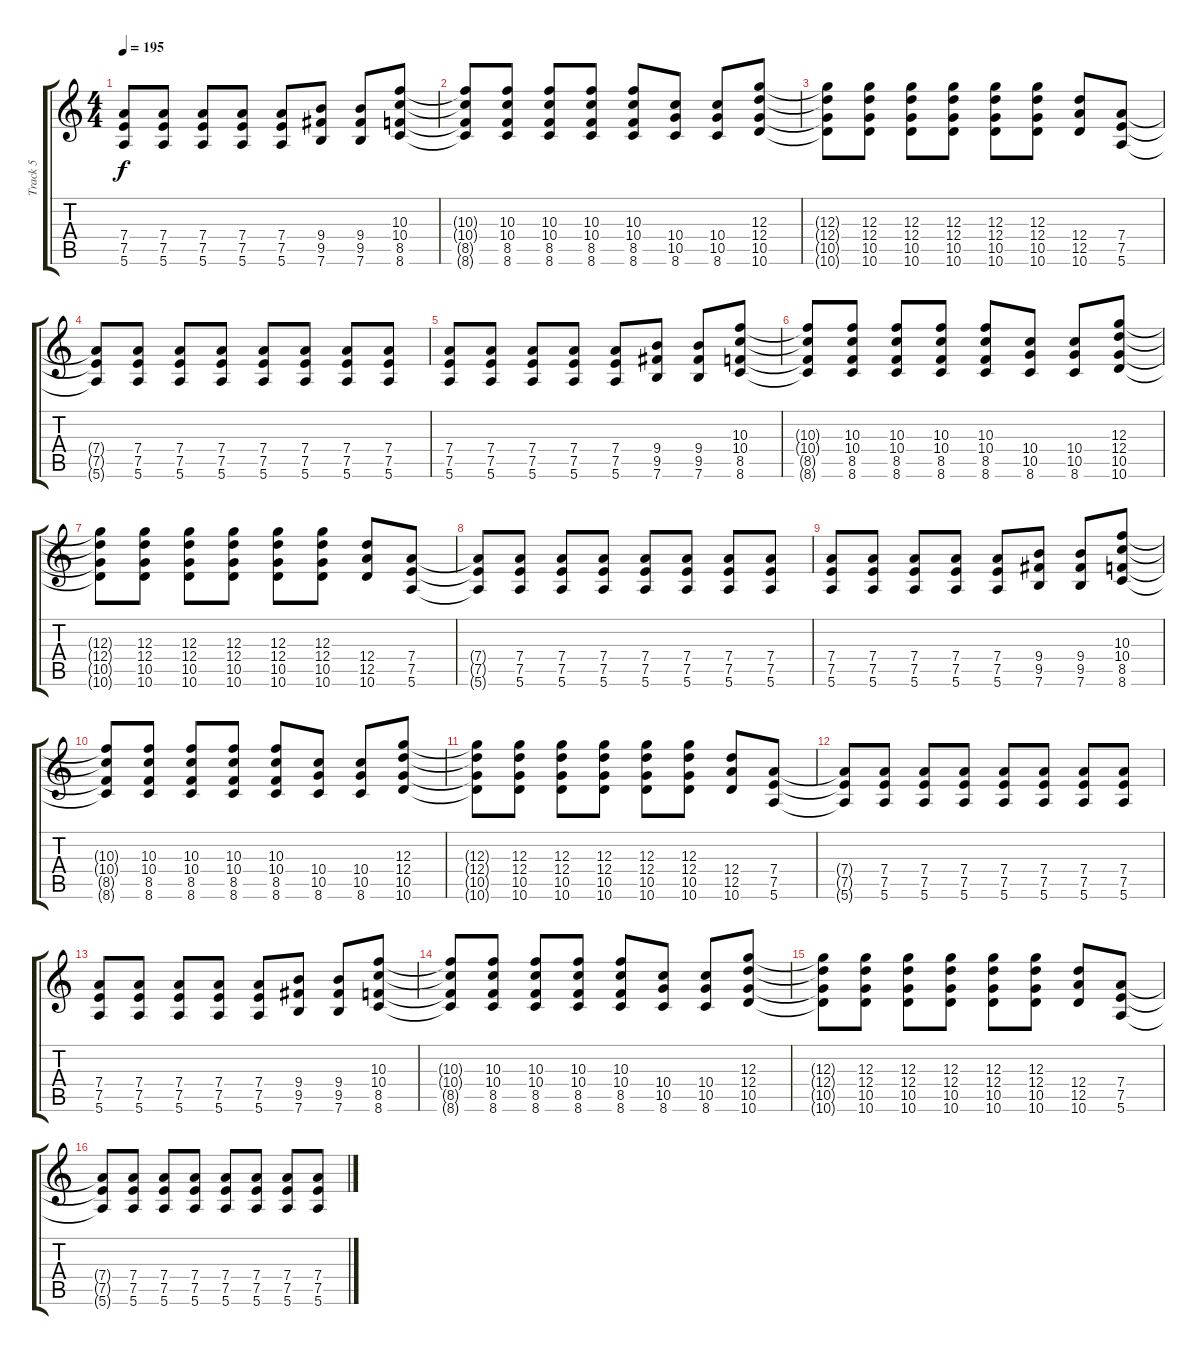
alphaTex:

\track ("Track 5" "Track 5") {instrument distortionguitar}
\staff {score tabs}
\tuning (E4 B3 G3 D3 A2 E2) {hide}
\ts (4 4)
\tempo 195
\clef g2
\ks c
(7.4 7.5 5.6).8{dy f} (7.4 7.5 5.6).8 (7.4 7.5 5.6).8 (7.4 7.5 5.6).8 (7.4 7.5 5.6).8 (9.4 9.5 7.6).8 (9.4 9.5 7.6).8 (10.3 10.4 8.5 8.6).8 |
(10.3{t} 10.4{t} 8.5{t} 8.6{t}).8 (10.3 10.4 8.5 8.6).8 (10.3 10.4 8.5 8.6).8 (10.3 10.4 8.5 8.6).8 (10.3 10.4 8.5 8.6).8 (10.4 10.5 8.6).8 (10.4 10.5 8.6).8 (12.3 12.4 10.5 10.6).8 |
(12.3{t} 12.4{t} 10.5{t} 10.6{t}).8 (12.3 12.4 10.5 10.6).8 (12.3 12.4 10.5 10.6).8 (12.3 12.4 10.5 10.6).8 (12.3 12.4 10.5 10.6).8 (12.3 12.4 10.5 10.6).8 (12.4 12.5 10.6).8 (7.4 7.5 5.6).8 |
(7.4{t} 7.5{t} 5.6{t}).8 (7.4 7.5 5.6).8 (7.4 7.5 5.6).8 (7.4 7.5 5.6).8 (7.4 7.5 5.6).8 (7.4 7.5 5.6).8 (7.4 7.5 5.6).8 (7.4 7.5 5.6).8 |
(7.4 7.5 5.6).8 (7.4 7.5 5.6).8 (7.4 7.5 5.6).8 (7.4 7.5 5.6).8 (7.4 7.5 5.6).8 (9.4 9.5 7.6).8 (9.4 9.5 7.6).8 (10.3 10.4 8.5 8.6).8 |
(10.3{t} 10.4{t} 8.5{t} 8.6{t}).8 (10.3 10.4 8.5 8.6).8 (10.3 10.4 8.5 8.6).8 (10.3 10.4 8.5 8.6).8 (10.3 10.4 8.5 8.6).8 (10.4 10.5 8.6).8 (10.4 10.5 8.6).8 (12.3 12.4 10.5 10.6).8 |
(12.3{t} 12.4{t} 10.5{t} 10.6{t}).8 (12.3 12.4 10.5 10.6).8 (12.3 12.4 10.5 10.6).8 (12.3 12.4 10.5 10.6).8 (12.3 12.4 10.5 10.6).8 (12.3 12.4 10.5 10.6).8 (12.4 12.5 10.6).8 (7.4 7.5 5.6).8 |
(7.4{t} 7.5{t} 5.6{t}).8 (7.4 7.5 5.6).8 (7.4 7.5 5.6).8 (7.4 7.5 5.6).8 (7.4 7.5 5.6).8 (7.4 7.5 5.6).8 (7.4 7.5 5.6).8 (7.4 7.5 5.6).8 |
(7.4 7.5 5.6).8 (7.4 7.5 5.6).8 (7.4 7.5 5.6).8 (7.4 7.5 5.6).8 (7.4 7.5 5.6).8 (9.4 9.5 7.6).8 (9.4 9.5 7.6).8 (10.3 10.4 8.5 8.6).8 |
(10.3{t} 10.4{t} 8.5{t} 8.6{t}).8 (10.3 10.4 8.5 8.6).8 (10.3 10.4 8.5 8.6).8 (10.3 10.4 8.5 8.6).8 (10.3 10.4 8.5 8.6).8 (10.4 10.5 8.6).8 (10.4 10.5 8.6).8 (12.3 12.4 10.5 10.6).8 |
(12.3{t} 12.4{t} 10.5{t} 10.6{t}).8 (12.3 12.4 10.5 10.6).8 (12.3 12.4 10.5 10.6).8 (12.3 12.4 10.5 10.6).8 (12.3 12.4 10.5 10.6).8 (12.3 12.4 10.5 10.6).8 (12.4 12.5 10.6).8 (7.4 7.5 5.6).8 |
(7.4{t} 7.5{t} 5.6{t}).8 (7.4 7.5 5.6).8 (7.4 7.5 5.6).8 (7.4 7.5 5.6).8 (7.4 7.5 5.6).8 (7.4 7.5 5.6).8 (7.4 7.5 5.6).8 (7.4 7.5 5.6).8 |
(7.4 7.5 5.6).8 (7.4 7.5 5.6).8 (7.4 7.5 5.6).8 (7.4 7.5 5.6).8 (7.4 7.5 5.6).8 (9.4 9.5 7.6).8 (9.4 9.5 7.6).8 (10.3 10.4 8.5 8.6).8 |
(10.3{t} 10.4{t} 8.5{t} 8.6{t}).8 (10.3 10.4 8.5 8.6).8 (10.3 10.4 8.5 8.6).8 (10.3 10.4 8.5 8.6).8 (10.3 10.4 8.5 8.6).8 (10.4 10.5 8.6).8 (10.4 10.5 8.6).8 (12.3 12.4 10.5 10.6).8 |
(12.3{t} 12.4{t} 10.5{t} 10.6{t}).8 (12.3 12.4 10.5 10.6).8 (12.3 12.4 10.5 10.6).8 (12.3 12.4 10.5 10.6).8 (12.3 12.4 10.5 10.6).8 (12.3 12.4 10.5 10.6).8 (12.4 12.5 10.6).8 (7.4 7.5 5.6).8 |
(7.4{t} 7.5{t} 5.6{t}).8 (7.4 7.5 5.6).8 (7.4 7.5 5.6).8 (7.4 7.5 5.6).8 (7.4 7.5 5.6).8 (7.4 7.5 5.6).8 (7.4 7.5 5.6).8 (7.4 7.5 5.6).8
